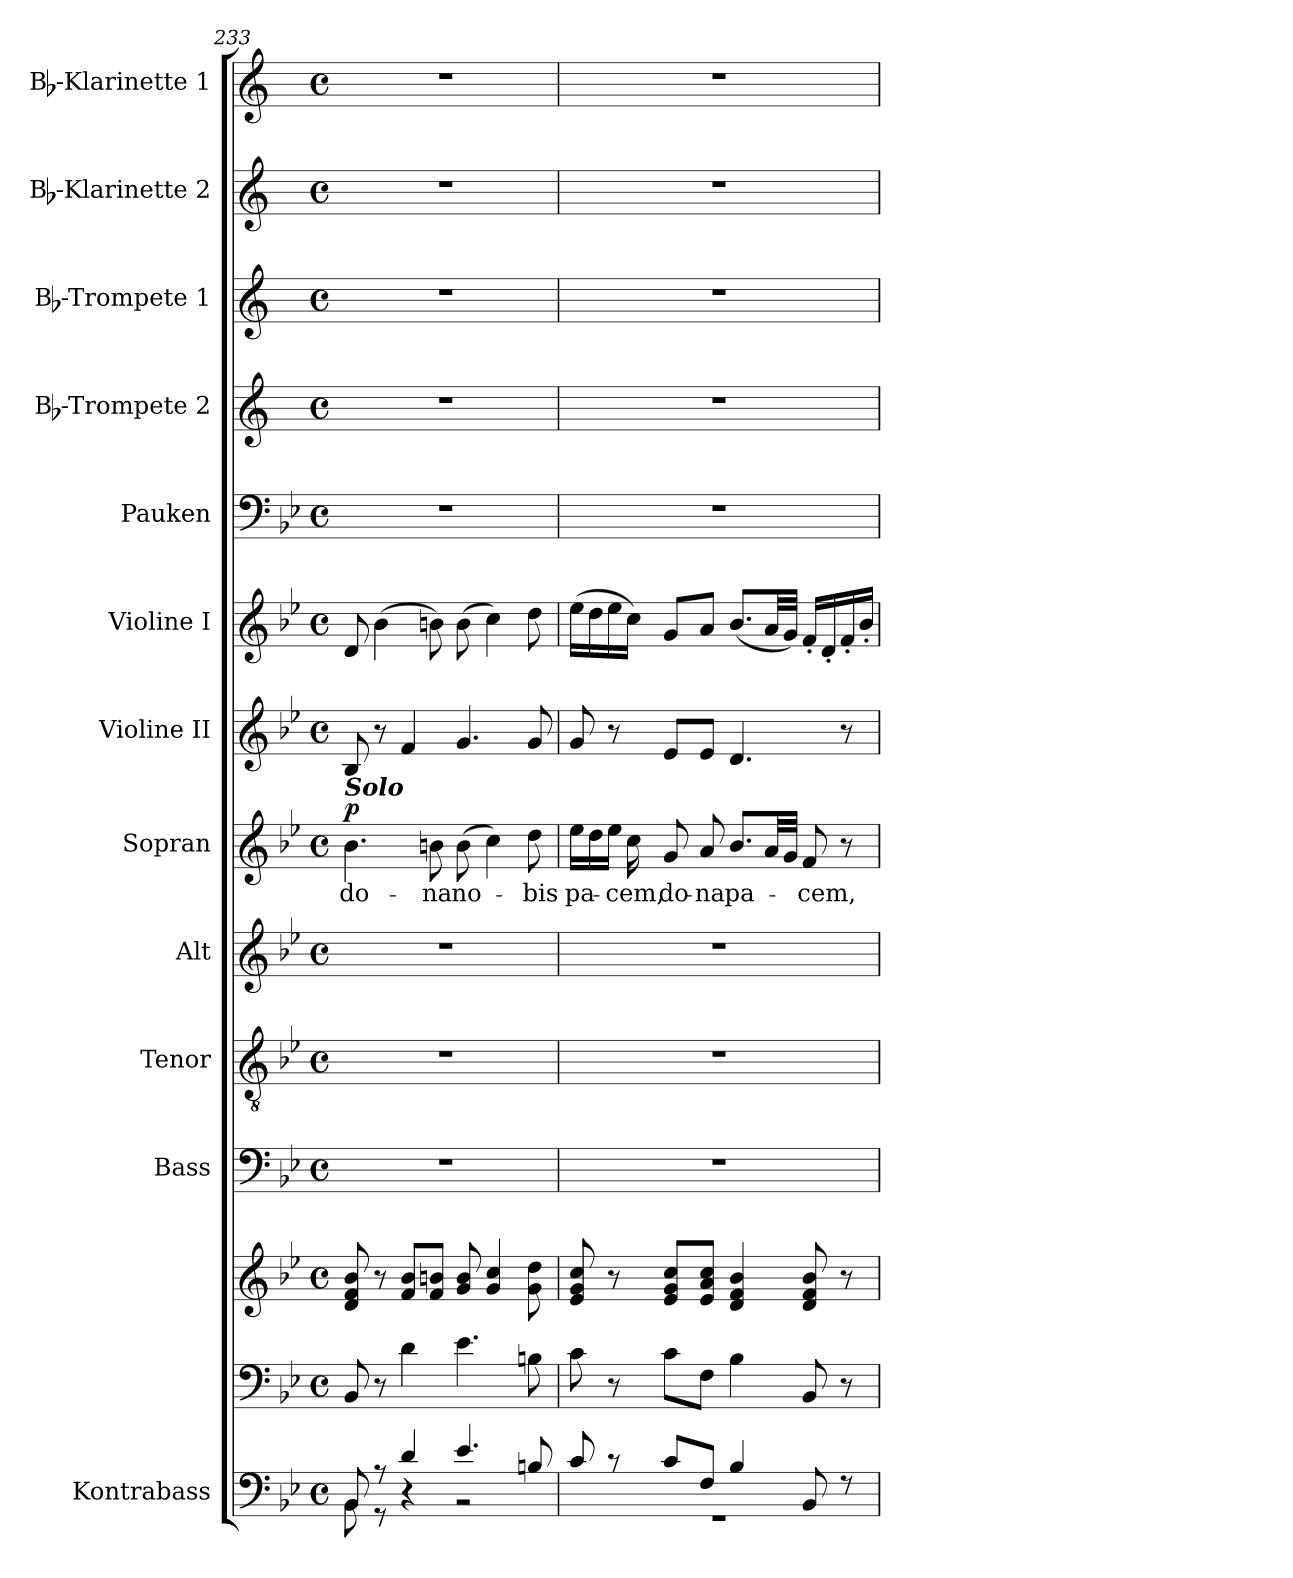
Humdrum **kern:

**kern	**kern	**kern	**kern	**kern	**kern	**kern	**text	**dynam	**kern	**kern	**kern	**kern	**kern	**kern	**kern
*part13	*part12	*part12	*part11	*part10	*part9	*part8	*part8	*part8	*part7	*part6	*part5	*part4	*part3	*part2	*part1
*staff14	*staff13	*staff12	*staff11	*staff10	*staff9	*staff8	*staff8	*staff8	*staff7	*staff6	*staff5	*staff4	*staff3	*staff2	*staff1
*I"Kontrabass	*	*	*I"Bass	*I"Tenor	*I"Alt	*I"Sopran	*	*	*I"Violine II	*I"Violine I	*I"Pauken	*I"Bb-Trompete 2	*I"Bb-Trompete 1	*I"Bb-Klarinette 2	*I"Bb-Klarinette 1
*I'Kb.	*	*	*I'B.	*I'T.	*I'A.	*I'S.	*	*	*I'Vl. II	*I'Vl. I	*I'Pk.	*I'Bb Trp. 2	*I'Bb Trp. 1	*I'Bb Kl. 2	*I'Bb Kl. 1
!!LO:PB:g=z
*clefF4	*clefF4	*clefG2	*clefF4	*clefGv2	*clefG2	*clefG2	*	*	*clefG2	*clefG2	*clefF4	*clefG2	*clefG2	*clefG2	*clefG2
*ITrd7c12	*	*	*	*	*	*	*	*	*	*	*	*ITrd1c2	*ITrd1c2	*ITrd1c2	*ITrd1c2
*k[b-e-]	*k[b-e-]	*k[b-e-]	*k[b-e-]	*k[b-e-]	*k[b-e-]	*k[b-e-]	*	*	*k[b-e-]	*k[b-e-]	*k[b-e-]	*k[b-e-]	*k[b-e-]	*k[b-e-]	*k[b-e-]
*B-:	*B-:	*B-:	*B-:	*B-:	*B-:	*B-:	*	*	*B-:	*B-:	*B-:	*B-:	*B-:	*B-:	*B-:
*M4/4	*M4/4	*M4/4	*M4/4	*M4/4	*M4/4	*M4/4	*	*	*M4/4	*M4/4	*M4/4	*M4/4	*M4/4	*M4/4	*M4/4
*met(c)	*met(c)	*met(c)	*met(c)	*met(c)	*met(c)	*met(c)	*	*	*met(c)	*met(c)	*met(c)	*met(c)	*met(c)	*met(c)	*met(c)
=233	=233	=233	=233	=233	=233	=233	=233	=233	=233	=233	=233	=233	=233	=233	=233
*^	*	*	*	*	*	*	*	*	*	*	*	*	*	*	*
!	!	!	!	!	!	!	!LO:TX:a:Bi:t=Solo	!	!	!	!	!	!	!	!	!
!	!	!	!	!	!	!	!	!LO:LY:b	!LO:DY:a	!	!	!	!	!	!	!
8BBB-/	8BBB-\	8BB-/	8d/ 8f/ 8b-/	1r	1r	1r	4.b-\	do-	p	8B-/	8d/	1r	1r	1r	1r	1r
8r	8r	8r	8r	.	.	.	.	.	.	8r	(>4b-\	.	.	.	.	.
4D/	4rC	4d\	8f/ 8b-/L	.	.	.	.	.	.	4f/	.	.	.	.	.	.
!	!	!	!	!	!	!	!	!LO:LY:b	!	!	!	!	!	!	!	!
.	.	.	8f/ 8bn/J	.	.	.	8bn\	-na	.	.	8bn\)	.	.	.	.	.
!	!	!	!	!	!	!	!	!LO:LY:b	!	!	!	!	!	!	!	!
4.E-/	2rBB	4.e-\	8g/ 8b/	.	.	.	(>8b\	no-	.	4.g/	(>8b\	.	.	.	.	.
.	.	.	4g/ 4cc/	.	.	.	4cc\)	.	.	.	4cc\)	.	.	.	.	.
!	!	!	!	!	!	!	!	!LO:LY:b	!	!	!	!	!	!	!	!
8BBn/	.	8Bn\	8g\ 8dd\	.	.	.	8dd\	-bis	.	8g/	8dd\	.	.	.	.	.
=234	=234	=234	=234	=234	=234	=234	=234	=234	=234	=234	=234	=234	=234	=234	=234	=234
!	!	!	!	!	!	!	!	!LO:LY:b	!	!	!	!	!	!	!	!
8C/	1rGG	8c\	8e-/ 8g/ 8cc/	1r	1r	1r	16ee-\LL	pa-	.	8g/	(>16ee-\LL	1r	1r	1r	1r	1r
.	.	.	.	.	.	.	16dd\	.	.	.	16dd\	.	.	.	.	.
8rB	.	8r	8r	.	.	.	16ee-\JJ	.	.	8r	16ee-\	.	.	.	.	.
!	!	!	!	!	!	!	!	!LO:LY:b	!	!	!	!	!	!	!	!
.	.	.	.	.	.	.	16cc\	-cem,	.	.	16cc\JJ)	.	.	.	.	.
!	!	!	!	!	!	!	!	!LO:LY:b	!	!	!	!	!	!	!	!
8C/L	.	8c\L	8e-/ 8g/ 8cc/L	.	.	.	8g/	do-	.	8e-/L	8g/L	.	.	.	.	.
!	!	!	!	!	!	!	!	!LO:LY:b	!	!	!	!	!	!	!	!
8FF/J	.	8F\J	8e-/ 8a/ 8cc/J	.	.	.	8a/	-na	.	8e-/J	8a/J	.	.	.	.	.
!	!	!	!	!	!	!	!	!LO:LY:b	!	!	!	!	!	!	!	!
4BB-/	.	4B-\	4d/ 4f/ 4b-/	.	.	.	8.b-/L	pa-	.	4.d/	(<8.b-/L	.	.	.	.	.
.	.	.	.	.	.	.	32a/LL	.	.	.	32a/LL	.	.	.	.	.
.	.	.	.	.	.	.	32g/JJJ	.	.	.	32g/JJJ)	.	.	.	.	.
!	!	!	!	!	!	!	!	!LO:LY:b	!	!	!	!	!	!	!	!
8BBB-/	.	8BB-/	8d/ 8f/ 8b-/	.	.	.	8f/	-cem,	.	.	16f'</LL	.	.	.	.	.
.	.	.	.	.	.	.	.	.	.	.	16d'</	.	.	.	.	.
8r	.	8r	8r	.	.	.	8r	.	.	8r	16f'</	.	.	.	.	.
.	.	.	.	.	.	.	.	.	.	.	16b-'</JJ	.	.	.	.	.
*v	*v	*	*	*	*	*	*	*	*	*	*	*	*	*	*	*
=	=	=	=	=	=	=	=	=	=	=	=	=	=	=	=
*-	*-	*-	*-	*-	*-	*-	*-	*-	*-	*-	*-	*-	*-	*-	*-
